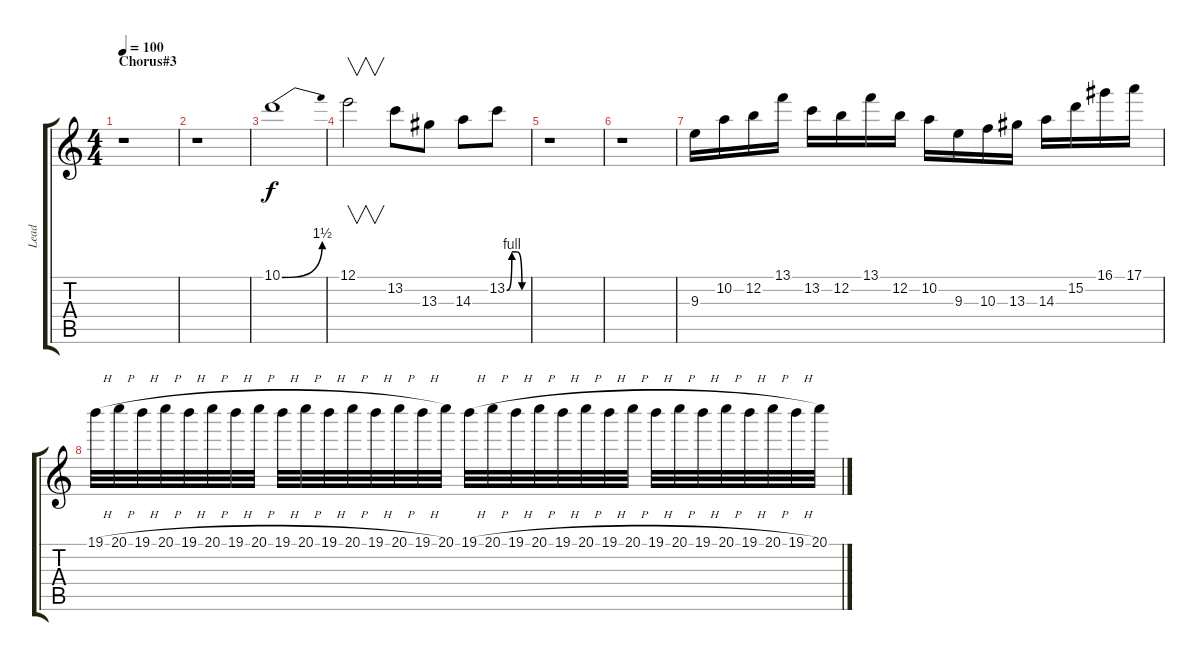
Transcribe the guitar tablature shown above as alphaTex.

\track ("Lead" "Lead") {instrument overdrivenguitar}
\staff {score tabs}
\tuning (E4 B3 G3 D3 A2 E2) {hide}
\ts (4 4)
\section ("" "Chorus#3")
\tempo 100
\clef g2
\ks c
r.1{dy f} |
r.1 |
10.1{be (bend 0 0 60 6)}.1 |
12.1.2{v} 13.2.8 13.3.8 14.3.8 13.2{be (custom 0 0 15 4 30 4 45 0 60 0)}.8 |
r.1 |
r.1 |
9.3.16 10.2.16 12.2.16 13.1.16 13.2.16 12.2.16 13.1.16 12.2.16 10.2.16 9.3.16 10.3.16 13.3.16 14.3.16 15.2.16 16.1.16 17.1.16 |
19.1{h}.32 20.1{h}.32 19.1{h}.32 20.1{h}.32 19.1{h}.32 20.1{h}.32 19.1{h}.32 20.1{h}.32 19.1{h}.32 20.1{h}.32 19.1{h}.32 20.1{h}.32 19.1{h}.32 20.1{h}.32 19.1{h}.32 20.1.32 19.1{h}.32 20.1{h}.32 19.1{h}.32 20.1{h}.32 19.1{h}.32 20.1{h}.32 19.1{h}.32 20.1{h}.32 19.1{h}.32 20.1{h}.32 19.1{h}.32 20.1{h}.32 19.1{h}.32 20.1{h}.32 19.1{h}.32 20.1.32
